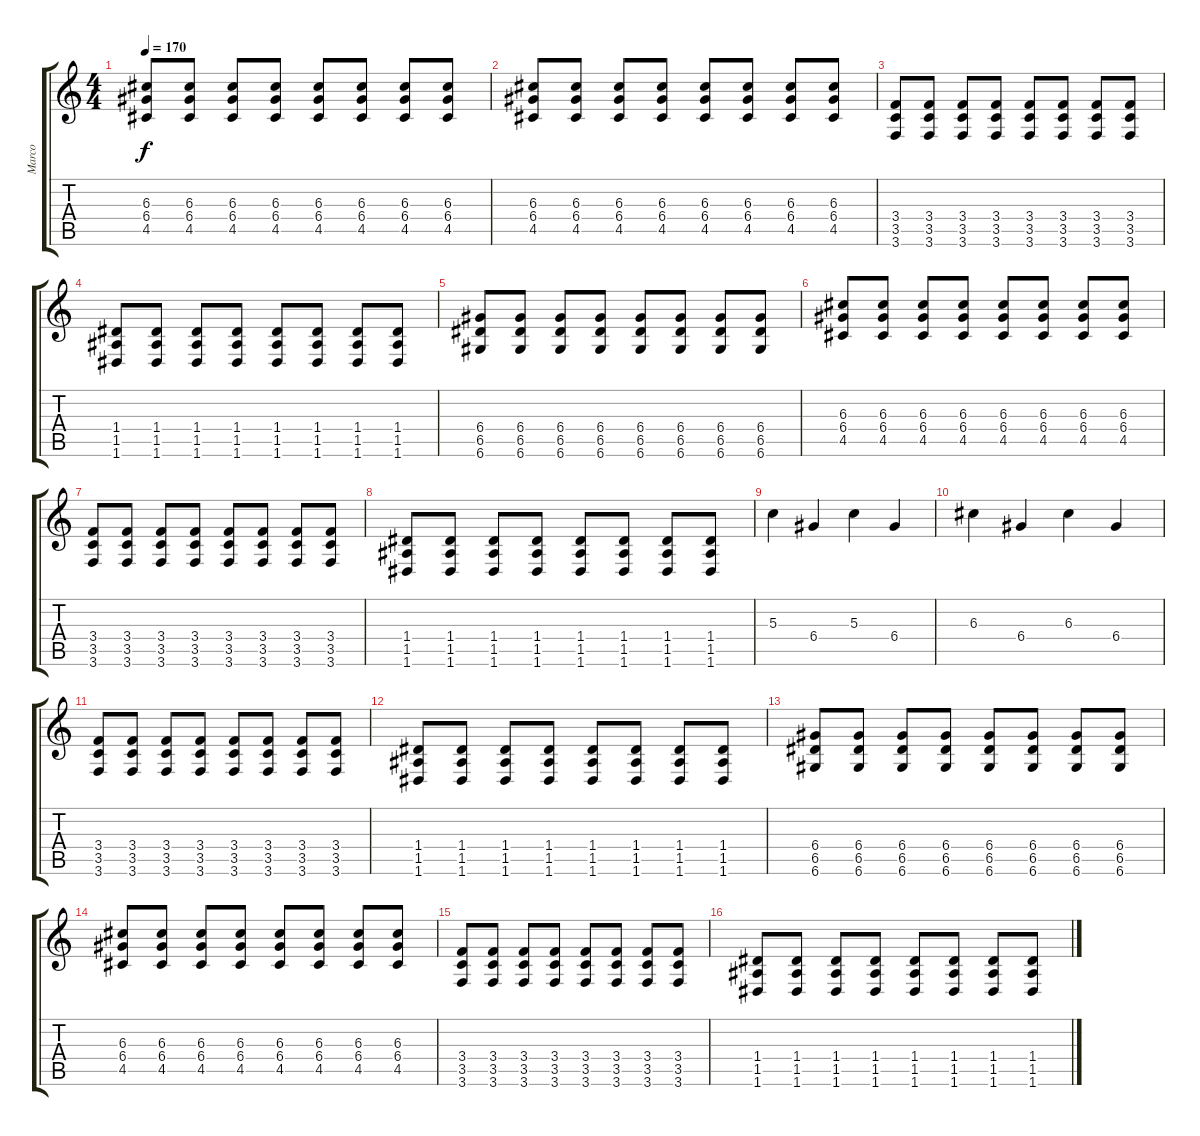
\track ("Marco" "Marco") {instrument electricguitarmuted}
\staff {score tabs}
\tuning (E4 B3 G3 D3 A2 D2) {hide}
\ts (4 4)
\tempo 170
\clef g2
\ks c
(6.3 6.4 4.5).8{dy f} (6.3 6.4 4.5).8 (6.3 6.4 4.5).8 (6.3 6.4 4.5).8 (6.3 6.4 4.5).8 (6.3 6.4 4.5).8 (6.3 6.4 4.5).8 (6.3 6.4 4.5).8 |
(6.3 6.4 4.5).8 (6.3 6.4 4.5).8 (6.3 6.4 4.5).8 (6.3 6.4 4.5).8 (6.3 6.4 4.5).8 (6.3 6.4 4.5).8 (6.3 6.4 4.5).8 (6.3 6.4 4.5).8 |
(3.4 3.5 3.6).8{instrument distortionguitar} (3.4 3.5 3.6).8 (3.4 3.5 3.6).8 (3.4 3.5 3.6).8 (3.4 3.5 3.6).8 (3.4 3.5 3.6).8 (3.4 3.5 3.6).8 (3.4 3.5 3.6).8 |
(1.4 1.5 1.6).8 (1.4 1.5 1.6).8 (1.4 1.5 1.6).8 (1.4 1.5 1.6).8 (1.4 1.5 1.6).8 (1.4 1.5 1.6).8 (1.4 1.5 1.6).8 (1.4 1.5 1.6).8 |
(6.4 6.5 6.6).8 (6.4 6.5 6.6).8 (6.4 6.5 6.6).8 (6.4 6.5 6.6).8 (6.4 6.5 6.6).8 (6.4 6.5 6.6).8 (6.4 6.5 6.6).8 (6.4 6.5 6.6).8 |
(6.3 6.4 4.5).8 (6.3 6.4 4.5).8 (6.3 6.4 4.5).8 (6.3 6.4 4.5).8 (6.3 6.4 4.5).8 (6.3 6.4 4.5).8 (6.3 6.4 4.5).8 (6.3 6.4 4.5).8 |
(3.4 3.5 3.6).8{instrument distortionguitar} (3.4 3.5 3.6).8 (3.4 3.5 3.6).8 (3.4 3.5 3.6).8 (3.4 3.5 3.6).8 (3.4 3.5 3.6).8 (3.4 3.5 3.6).8 (3.4 3.5 3.6).8 |
(1.4 1.5 1.6).8 (1.4 1.5 1.6).8 (1.4 1.5 1.6).8 (1.4 1.5 1.6).8 (1.4 1.5 1.6).8 (1.4 1.5 1.6).8 (1.4 1.5 1.6).8 (1.4 1.5 1.6).8 |
5.3.4{volume 14 instrument electricguitarclean} 6.4.4 5.3.4 6.4.4 |
6.3.4 6.4.4 6.3.4 6.4.4 |
(3.4 3.5 3.6).8{volume 12 instrument distortionguitar} (3.4 3.5 3.6).8 (3.4 3.5 3.6).8 (3.4 3.5 3.6).8 (3.4 3.5 3.6).8 (3.4 3.5 3.6).8 (3.4 3.5 3.6).8 (3.4 3.5 3.6).8 |
(1.4 1.5 1.6).8 (1.4 1.5 1.6).8 (1.4 1.5 1.6).8 (1.4 1.5 1.6).8 (1.4 1.5 1.6).8 (1.4 1.5 1.6).8 (1.4 1.5 1.6).8 (1.4 1.5 1.6).8 |
(6.4 6.5 6.6).8 (6.4 6.5 6.6).8 (6.4 6.5 6.6).8 (6.4 6.5 6.6).8 (6.4 6.5 6.6).8 (6.4 6.5 6.6).8 (6.4 6.5 6.6).8 (6.4 6.5 6.6).8 |
(6.3 6.4 4.5).8 (6.3 6.4 4.5).8 (6.3 6.4 4.5).8 (6.3 6.4 4.5).8 (6.3 6.4 4.5).8 (6.3 6.4 4.5).8 (6.3 6.4 4.5).8 (6.3 6.4 4.5).8 |
(3.4 3.5 3.6).8{instrument distortionguitar} (3.4 3.5 3.6).8 (3.4 3.5 3.6).8 (3.4 3.5 3.6).8 (3.4 3.5 3.6).8 (3.4 3.5 3.6).8 (3.4 3.5 3.6).8 (3.4 3.5 3.6).8 |
(1.4 1.5 1.6).8 (1.4 1.5 1.6).8 (1.4 1.5 1.6).8 (1.4 1.5 1.6).8 (1.4 1.5 1.6).8 (1.4 1.5 1.6).8 (1.4 1.5 1.6).8 (1.4 1.5 1.6).8
